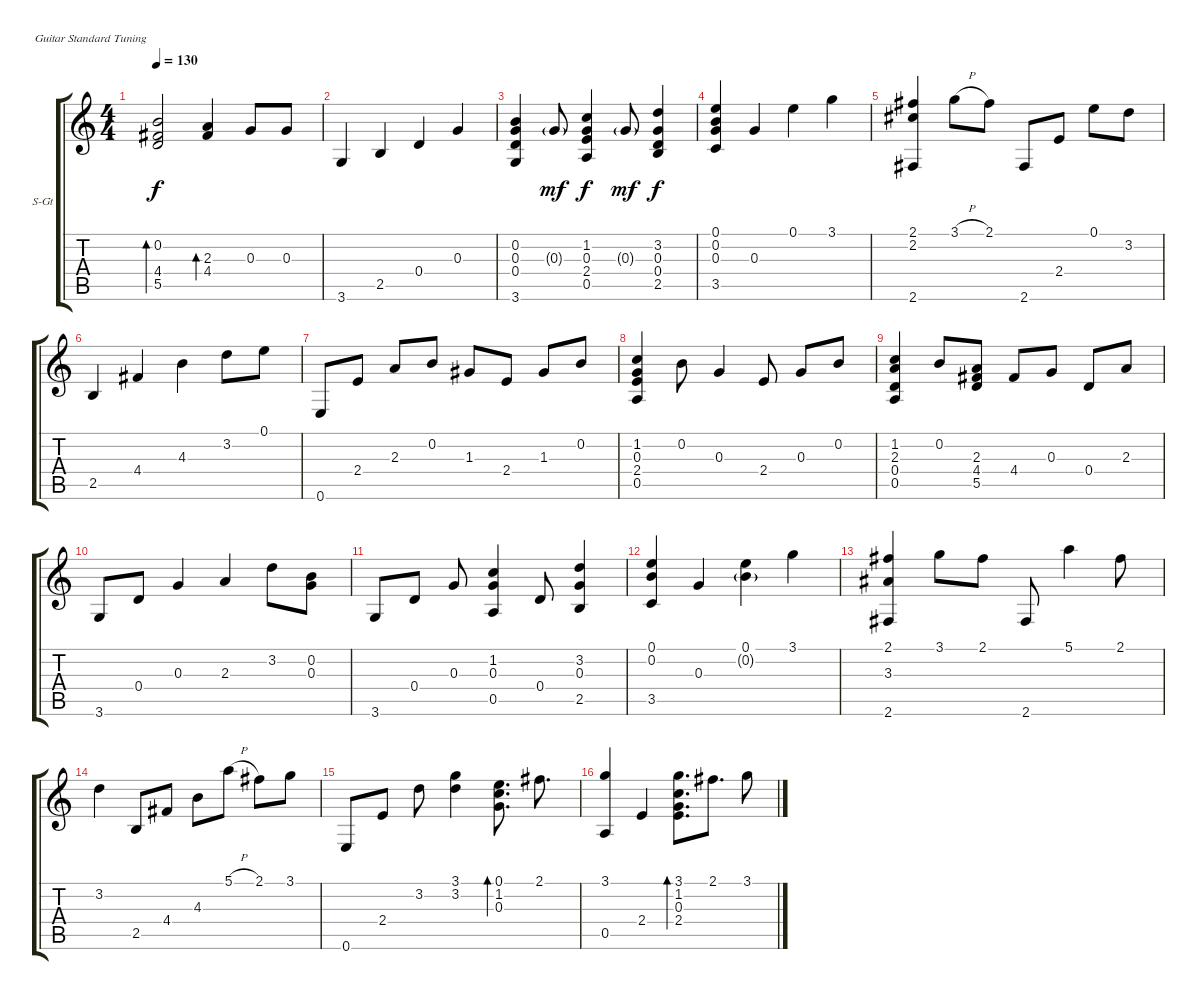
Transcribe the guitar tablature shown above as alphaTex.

\bracketExtendMode groupsimilarinstruments
\firstSystemTrackNameOrientation horizontal
\otherSystemsTrackNameOrientation horizontal
\track ("Track 1" "S-Gt") {instrument acousticguitarsteel}
\staff {score tabs}
\tuning (E4 B3 G3 D3 A2 E2)
\ts (4 4)
\tempo 130
\clef g2
\ks c
(0.2 4.4 5.5).2{bd 480 dy f} (2.3 4.4).4{bd 480} 0.3.8 0.3.8 |
3.6.4 2.5.4 0.4.4 0.3.4 |
(0.2 0.3 0.4 3.6).4 0.3{g}.8{dy mf} (1.2 0.3 2.4 0.5).4{dy f} 0.3{g}.8{dy mf} (3.2 0.3 0.4 2.5).4{dy f} |
(0.1 0.2 0.3 3.5).4 0.3.4 0.1.4 3.1.4 |
(2.1 2.2 2.6).4 3.1{h}.8 2.1.8 2.6.8 2.4.8 0.1.8 3.2.8 |
2.5.4 4.4.4 4.3.4 3.2.8 0.1.8 |
0.6.8 2.4.8 2.3.8 0.2.8 1.3.8 2.4.8 1.3.8 0.2.8 |
(1.2 0.3 2.4 0.5).4 0.2.8 0.3.4 2.4.8 0.3.8 0.2.8 |
(1.2 2.3 0.4 0.5).4 0.2.8 (2.3 4.4 5.5).8 4.4.8 0.3.8 0.4.8 2.3.8 |
3.6.8 0.4.8 0.3.4 2.3.4 3.2.8 (0.2 0.3).8 |
3.6.8 0.4.8 0.3.8 (1.2 0.3 0.5).4 0.4.8 (3.2 0.3 2.5).4 |
(0.1 0.2 3.5).4 0.3.4 (0.1 0.2{g}).4 3.1.4 |
(2.1 3.3 2.6).4 3.1.8 2.1.8 2.6.8 5.1.4 2.1.8 |
3.2.4 2.5.8 4.4.8 4.3.8 5.1{h}.8 2.1.8 3.1.8 |
0.6.8 2.4.8 3.2.8 (3.1 3.2).4 (0.1 1.2 0.3).8{d bd 60} 2.1.8{d} |
(3.1 0.5).4 2.4.4 (3.1 1.2 0.3 2.4).8{d bd 480} 2.1.8{d} 3.1.8
